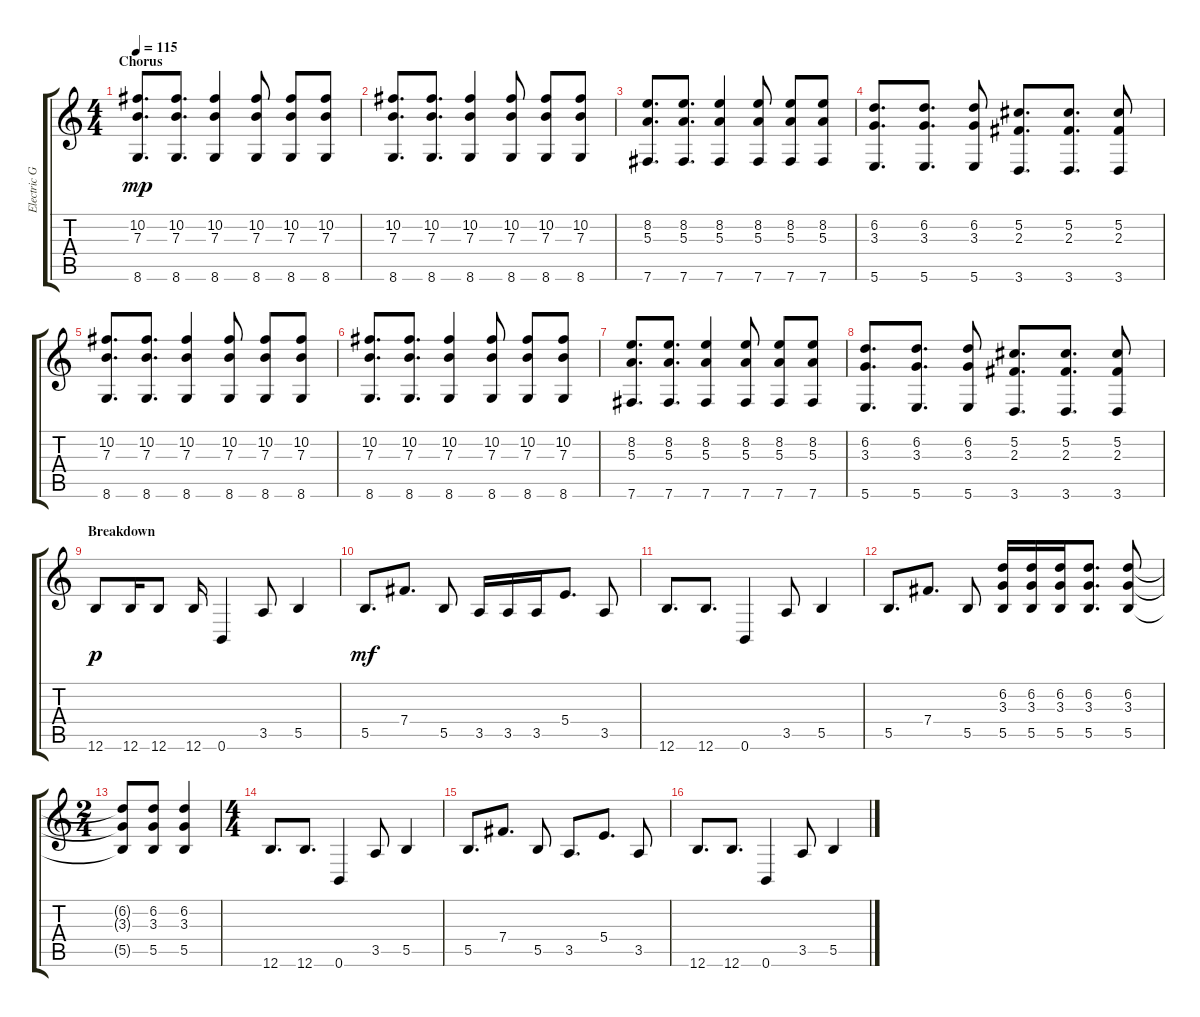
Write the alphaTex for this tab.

\track ("Electric Guitar" "Electric G") {instrument overdrivenguitar}
\staff {score tabs}
\tuning (Db4 Ab3 E3 B2 Gb2 B1) {hide}
\ts (4 4)
\section ("" "Chorus")
\tempo 115
\clef g2
\ks c
(10.2 7.3 8.6).8{d dy mp} (10.2 7.3 8.6).8{d} (10.2 7.3 8.6).4 (10.2 7.3 8.6).8 (10.2 7.3 8.6).8 (10.2 7.3 8.6).8 |
(10.2 7.3 8.6).8{d} (10.2 7.3 8.6).8{d} (10.2 7.3 8.6).4 (10.2 7.3 8.6).8 (10.2 7.3 8.6).8 (10.2 7.3 8.6).8 |
(8.2 5.3 7.6).8{d} (8.2 5.3 7.6).8{d} (8.2 5.3 7.6).4 (8.2 5.3 7.6).8 (8.2 5.3 7.6).8 (8.2 5.3 7.6).8 |
(6.2 3.3 5.6).8{d} (6.2 3.3 5.6).8{d} (6.2 3.3 5.6).8 (5.2 2.3 3.6).8{d} (5.2 2.3 3.6).8{d} (5.2 2.3 3.6).8 |
(10.2 7.3 8.6).8{d} (10.2 7.3 8.6).8{d} (10.2 7.3 8.6).4 (10.2 7.3 8.6).8 (10.2 7.3 8.6).8 (10.2 7.3 8.6).8 |
(10.2 7.3 8.6).8{d} (10.2 7.3 8.6).8{d} (10.2 7.3 8.6).4 (10.2 7.3 8.6).8 (10.2 7.3 8.6).8 (10.2 7.3 8.6).8 |
(8.2 5.3 7.6).8{d} (8.2 5.3 7.6).8{d} (8.2 5.3 7.6).4 (8.2 5.3 7.6).8 (8.2 5.3 7.6).8 (8.2 5.3 7.6).8 |
(6.2 3.3 5.6).8{d} (6.2 3.3 5.6).8{d} (6.2 3.3 5.6).8 (5.2 2.3 3.6).8{d} (5.2 2.3 3.6).8{d} (5.2 2.3 3.6).8 |
\section ("" "Breakdown")
12.6.8{dy p} 12.6.16 12.6.8 12.6.16 0.6.4 3.5.8 5.5.4 |
5.5.8{d dy mf} 7.4.8{d} 5.5.8 3.5.16 3.5.16 3.5.16 5.4.8{d} 3.5.8 |
12.6.8{d} 12.6.8{d} 0.6.4 3.5.8 5.5.4 |
5.5.8{d} 7.4.8{d} 5.5.8 (6.2 3.3 5.5).16 (6.2 3.3 5.5).16 (6.2 3.3 5.5).16 (6.2 3.3 5.5).8{d} (6.2 3.3 5.5).8 |
\ts (2 4)
(6.2{t} 3.3{t} 5.5{t}).8 (6.2 3.3 5.5).8 (6.2 3.3 5.5).4 |
\ts (4 4)
12.6.8{d} 12.6.8{d} 0.6.4 3.5.8 5.5.4 |
5.5.8{d} 7.4.8{d} 5.5.8 3.5.8{d} 5.4.8{d} 3.5.8 |
12.6.8{d} 12.6.8{d} 0.6.4 3.5.8 5.5.4
